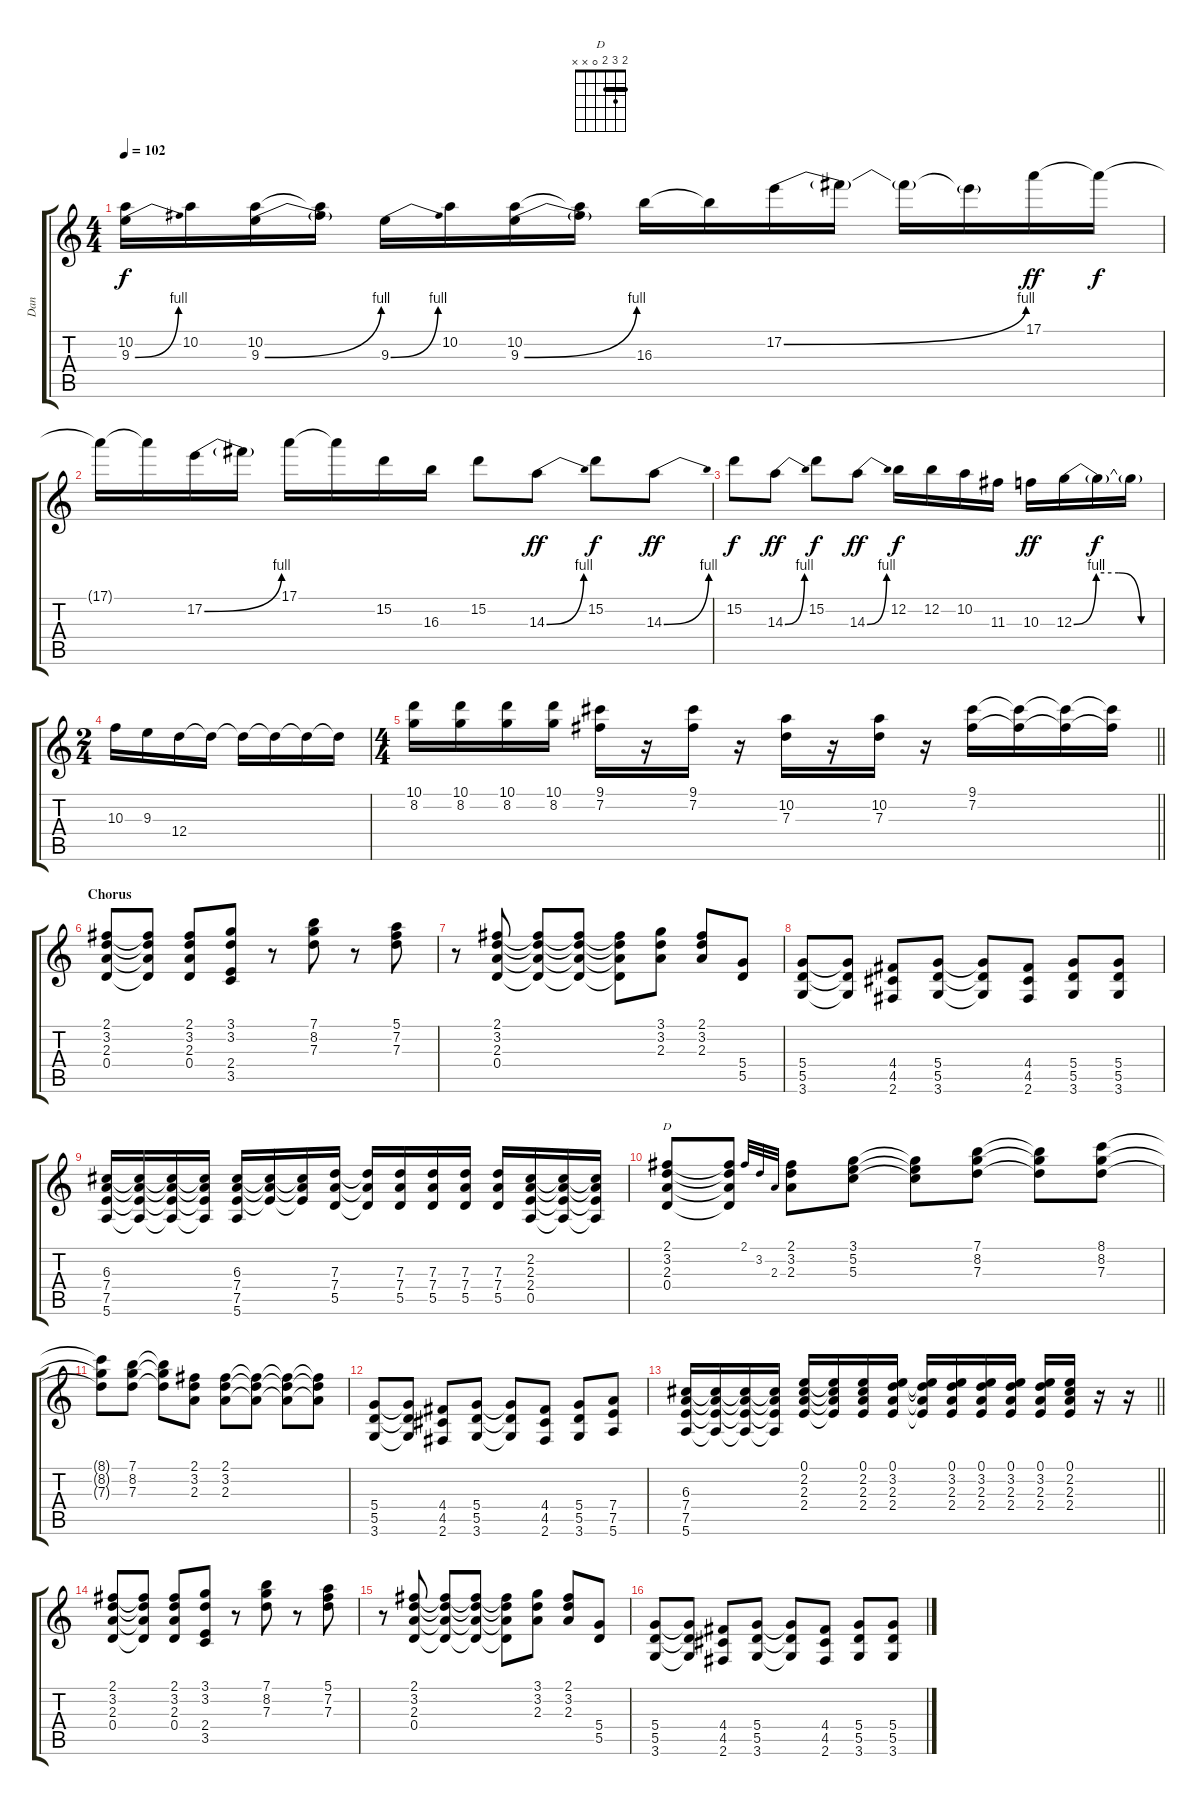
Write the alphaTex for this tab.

\track ("Dan" "Dan") {instrument overdrivenguitar}
\staff {score tabs}
\tuning (E4 B3 G3 D3 A2 E2) {hide}
\chord ("D" 2 3 2 0 x x) {barre 2}
\ts (4 4)
\tempo 102
\clef g2
\ks c
(10.2{t} 9.3{be (bend 0 0 60 4)}).16{dy f} 10.2.16 (10.2 9.3{be (bend 0 0 60 4)}).16 (10.2{t} 9.3{t}).16 9.3{be (bend 0 0 60 4)}.16 10.2.16 (10.2 9.3{be (bend 0 0 60 4)}).16 (10.2{t} 9.3{t}).16 16.3.16 16.3{t}.16 17.2{be (bend 0 0 60 4)}.16 17.2{t}.16 17.2{t}.16 17.2{t}.16 17.1.16{dy ff} 17.1{t}.16{dy f} |
17.1{t}.16 17.1{t}.16 17.2{be (bend 0 0 60 4)}.16 17.2{t}.16 17.1.16 17.1{t}.16 15.2.16 16.3.16 15.2.8 14.3{be (bend 0 0 60 4)}.8{dy ff} 15.2.8{dy f} 14.3{be (bend 0 0 60 4)}.8{dy ff} |
15.2.8{dy f} 14.3{be (bend 0 0 60 4)}.8{dy ff} 15.2.8{dy f} 14.3{be (bend 0 0 60 4)}.8{dy ff} 12.2.16{dy f} 12.2.16 10.2.16 11.3.16 10.3.16{dy ff} 12.3{be (custom 0 0 15 4 30 4 45 0 60 0)}.16 12.3{t}.16{dy f} 12.3{t}.16 |
\ts (2 4)
10.3.16 9.3.16 12.4.16 12.4{t}.16 12.4{t}.16 12.4{t}.16 12.4{t}.16 12.4{t}.16 |
\ts (4 4)
\barLineRight lightlight
(10.1 8.2).16 (10.1 8.2).16 (10.1 8.2).16 (10.1 8.2).16 (9.1 7.2).16 r.16 (9.1 7.2).16 r.16 (10.2 7.3).16 r.16 (10.2 7.3).16 r.16 (9.1 7.2).16 (9.1{t} 7.2{t}).16 (9.1{t} 7.2{t}).16 (9.1{t} 7.2{t}).16 |
\section ("" "Chorus")
(2.1 3.2 2.3 0.4).8 (2.1{t} 3.2{t} 2.3{t} 0.4{t}).8 (2.1 3.2 2.3 0.4).8 (3.1 3.2 2.4 3.5).8 r.8 (7.1 8.2 7.3).8 r.8 (5.1 7.2 7.3).8 |
r.8 (2.1 3.2 2.3 0.4).8 (2.1{t} 3.2{t} 2.3{t} 0.4{t}).8 (2.1{t} 3.2{t} 2.3{t} 0.4{t}).8 (2.1{t} 3.2{t} 2.3{t} 0.4{t}).8 (3.1 3.2 2.3).8 (2.1 3.2 2.3).8 (5.4 5.5).8 |
(5.4 5.5 3.6).8 (5.4{t} 5.5{t} 3.6{t}).8 (4.4 4.5 2.6).8 (5.4 5.5 3.6).8 (5.4{t} 5.5{t} 3.6{t}).8 (4.4 4.5 2.6).8 (5.4 5.5 3.6).8 (5.4 5.5 3.6).8 |
(6.3 7.4 7.5 5.6).16 (6.3{t} 7.4{t} 7.5{t} 5.6{t}).16 (6.3{t} 7.4{t} 7.5{t} 5.6{t}).16 (6.3{t} 7.4{t} 7.5{t} 5.6{t}).16 (6.3 7.4 7.5 5.6).16 (6.3{t} 7.4{t} 7.5{t}).16 (6.3{t} 7.4{t} 7.5{t}).16 (7.3 7.4 5.5).16 (7.3{t} 7.4{t} 5.5{t}).16 (7.3 7.4 5.5).16 (7.3 7.4 5.5).16 (7.3 7.4 5.5).16 (7.3 7.4 5.5).16 (2.2 2.3 2.4 0.5).16 (2.2{t} 2.3{t} 2.4{t} 0.5{t}).16 (2.2{t} 2.3{t} 2.4{t} 0.5{t}).16 |
(2.1 3.2 2.3 0.4).8{ch "D"} (2.1{t} 3.2{t} 2.3{t} 0.4{t}).8 2.1.32{gr onbeat} 3.2.32{gr onbeat} 2.3.32{gr onbeat} (2.1 3.2 2.3).8 (3.1 5.2 5.3).8 (3.1{t} 5.2{t} 5.3{t}).8 (7.1 8.2 7.3).8 (7.1{t} 8.2{t} 7.3{t}).8 (8.1 8.2 7.3).8 |
(8.1{t} 8.2{t} 7.3{t}).8 (7.1 8.2 7.3).8 (7.1{t} 8.2{t} 7.3{t}).8 (2.1 3.2 2.3).8 (2.1 3.2 2.3).8 (2.1{t} 3.2{t} 2.3{t}).8 (2.1{t} 3.2{t} 2.3{t}).8 (2.1{t} 3.2{t} 2.3{t}).8 |
(5.4 5.5 3.6).8 (5.4{t} 5.5{t} 3.6{t}).8 (4.4 4.5 2.6).8 (5.4 5.5 3.6).8 (5.4{t} 5.5{t} 3.6{t}).8 (4.4 4.5 2.6).8 (5.4 5.5 3.6).8 (7.4 7.5 5.6).8 |
\barLineRight lightlight
(6.3 7.4 7.5 5.6).16 (6.3{t} 7.4{t} 7.5{t} 5.6{t}).16 (6.3{t} 7.4{t} 7.5{t} 5.6{t}).16 (6.3{t} 7.4{t} 7.5{t} 5.6{t}).16 (0.1 2.2 2.3 2.4).16 (0.1{t} 2.2{t} 2.3{t} 2.4{t}).16 (0.1 2.2 2.3 2.4).16 (0.1 3.2 2.3 2.4).16 (0.1{t} 3.2{t} 2.3{t} 2.4{t}).16 (0.1 3.2 2.3 2.4).16 (0.1 3.2 2.3 2.4).16 (0.1 3.2 2.3 2.4).16 (0.1 3.2 2.3 2.4).16 (0.1 2.2 2.3 2.4).16 r.16 r.16 |
(2.1 3.2 2.3 0.4).8 (2.1{t} 3.2{t} 2.3{t} 0.4{t}).8 (2.1 3.2 2.3 0.4).8 (3.1 3.2 2.4 3.5).8 r.8 (7.1 8.2 7.3).8 r.8 (5.1 7.2 7.3).8 |
r.8 (2.1 3.2 2.3 0.4).8 (2.1{t} 3.2{t} 2.3{t} 0.4{t}).8 (2.1{t} 3.2{t} 2.3{t} 0.4{t}).8 (2.1{t} 3.2{t} 2.3{t} 0.4{t}).8 (3.1 3.2 2.3).8 (2.1 3.2 2.3).8 (5.4 5.5).8 |
(5.4 5.5 3.6).8 (5.4{t} 5.5{t} 3.6{t}).8 (4.4 4.5 2.6).8 (5.4 5.5 3.6).8 (5.4{t} 5.5{t} 3.6{t}).8 (4.4 4.5 2.6).8 (5.4 5.5 3.6).8 (5.4 5.5 3.6).8
